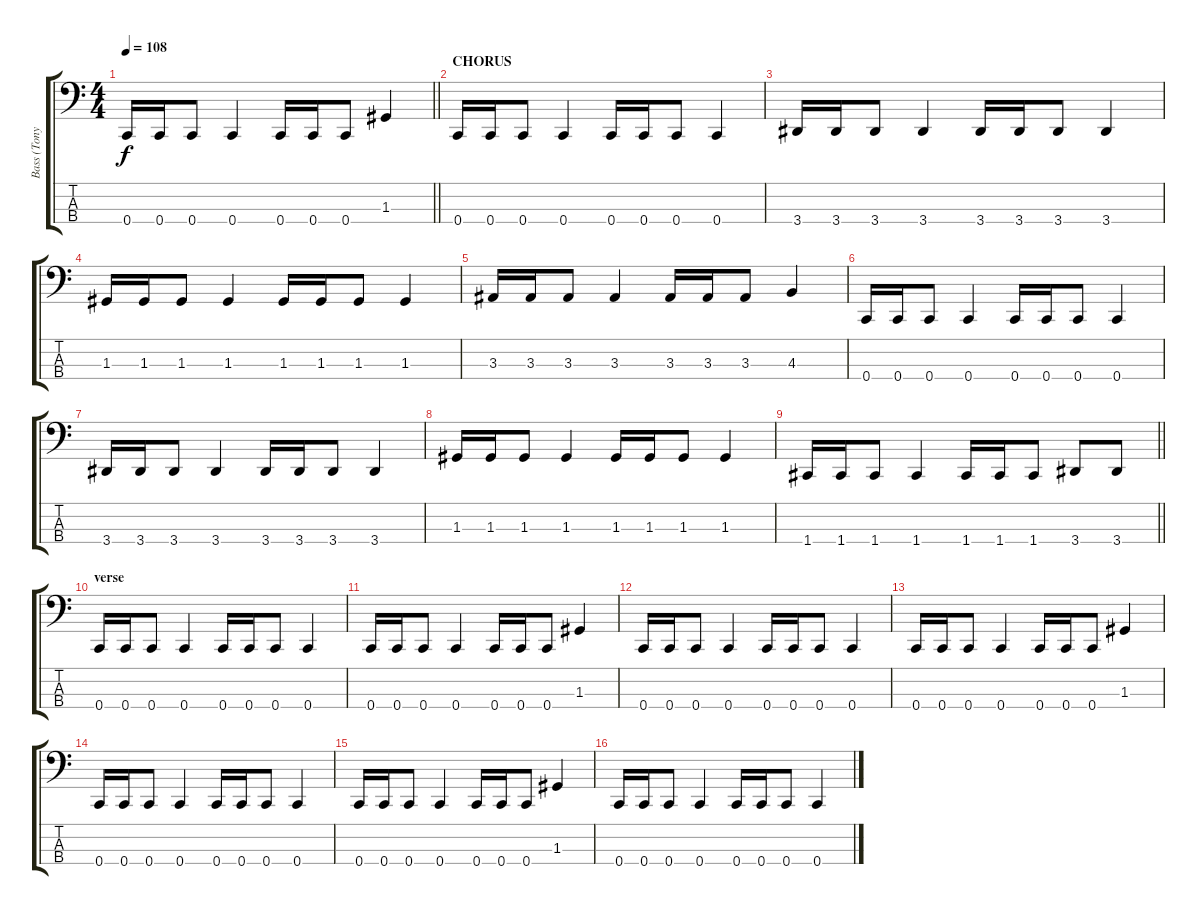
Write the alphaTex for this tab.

\track ("Bass (Tony)" "Bass (Tony") {instrument acousticguitarnylon}
\staff {score tabs}
\tuning (F2 C2 G1 C1) {hide}
\ts (4 4)
\tempo 108
\clef f4
\barLineRight lightlight
\ks c
0.4.16{dy f} 0.4.16 0.4.8 0.4.4 0.4.16 0.4.16 0.4.8 1.3.4 |
\section ("" "CHORUS")
0.4.16 0.4.16 0.4.8 0.4.4 0.4.16 0.4.16 0.4.8 0.4.4 |
3.4.16 3.4.16 3.4.8 3.4.4 3.4.16 3.4.16 3.4.8 3.4.4 |
1.3.16 1.3.16 1.3.8 1.3.4 1.3.16 1.3.16 1.3.8 1.3.4 |
3.3.16 3.3.16 3.3.8 3.3.4 3.3.16 3.3.16 3.3.8 4.3.4 |
0.4.16 0.4.16 0.4.8 0.4.4 0.4.16 0.4.16 0.4.8 0.4.4 |
3.4.16 3.4.16 3.4.8 3.4.4 3.4.16 3.4.16 3.4.8 3.4.4 |
1.3.16 1.3.16 1.3.8 1.3.4 1.3.16 1.3.16 1.3.8 1.3.4 |
\barLineRight lightlight
1.4.16 1.4.16 1.4.8 1.4.4 1.4.16 1.4.16 1.4.8 3.4.8 3.4.8 |
\section ("" "verse")
0.4.16 0.4.16 0.4.8 0.4.4 0.4.16 0.4.16 0.4.8 0.4.4 |
0.4.16 0.4.16 0.4.8 0.4.4 0.4.16 0.4.16 0.4.8 1.3.4 |
0.4.16 0.4.16 0.4.8 0.4.4 0.4.16 0.4.16 0.4.8 0.4.4 |
0.4.16 0.4.16 0.4.8 0.4.4 0.4.16 0.4.16 0.4.8 1.3.4 |
0.4.16 0.4.16 0.4.8 0.4.4 0.4.16 0.4.16 0.4.8 0.4.4 |
0.4.16 0.4.16 0.4.8 0.4.4 0.4.16 0.4.16 0.4.8 1.3.4 |
0.4.16 0.4.16 0.4.8 0.4.4 0.4.16 0.4.16 0.4.8 0.4.4
